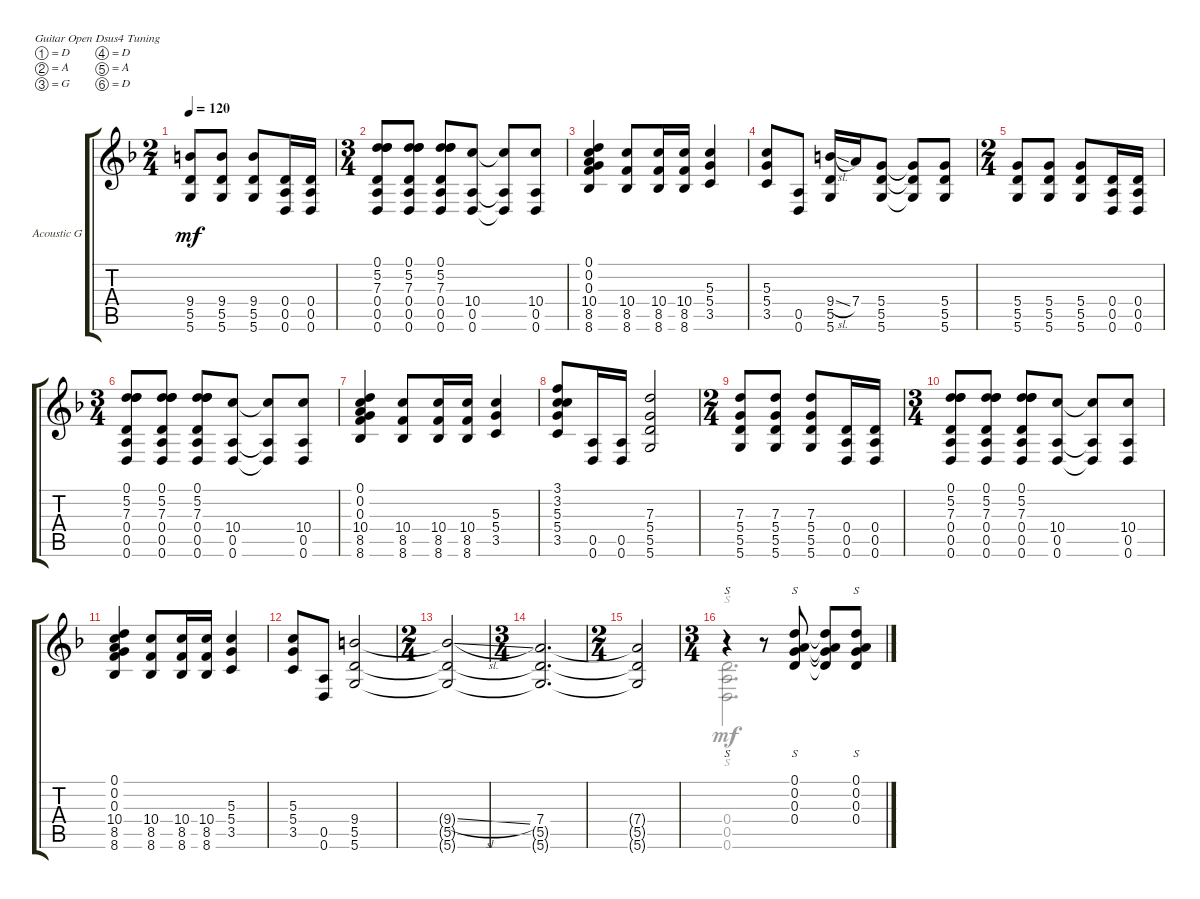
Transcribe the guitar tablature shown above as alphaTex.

\bracketExtendMode groupsimilarinstruments
\firstSystemTrackNameOrientation horizontal
\otherSystemsTrackNameOrientation horizontal
\track ("Acoustic Guitar" "Acoustic G") {instrument acousticgrandpiano}
\staff {score tabs}
\tuning (D4 A3 G3 D3 A2 D2)
\displaytranspose 12
\voice
\ts (2 4)
\tempo 120
\clef g2
\ks dminor
(5.6 5.5 9.4).8{dy mf} (5.6 5.5 9.4).8 (5.6 5.5 9.4).8 (0.6 0.5 0.4).16 (0.6 0.5 0.4).16 |
\ts (3 4)
(0.6 0.5 0.4 7.3 5.2 0.1).8 (0.6 0.5 0.4 7.3 5.2 0.1).8 (0.6 0.5 0.4 7.3 5.2 0.1).8 (0.6 0.5 10.4).8 (0.6{t} 0.5{t} 10.4{t}).8 (0.6 0.5 10.4).8 |
(8.6 8.5 0.3 0.2 10.4 0.1).4 (8.6 8.5 10.4).8 (8.6 8.5 10.4).16 (8.6 8.5 10.4).16 (3.5 5.4 5.3).4 |
(3.5 5.4 5.3).8 (0.6 0.5).8 (5.6 5.5 9.4{sl}).16 7.4.16 (5.6 5.5 5.4).8 (5.6{t} 5.5{t} 5.4{t}).8 (5.6 5.5 5.4).8 |
\ts (2 4)
(5.6 5.5 5.4).8 (5.6 5.5 5.4).8 (5.6 5.5 5.4).8 (0.6 0.5 0.4).16 (0.6 0.5 0.4).16 |
\ts (3 4)
(0.6 0.5 0.4 7.3 5.2 0.1).8 (0.6 0.5 0.4 7.3 5.2 0.1).8 (0.6 0.5 0.4 7.3 5.2 0.1).8 (0.6 0.5 10.4).8 (0.6{t} 0.5{t} 10.4{t}).8 (0.6 0.5 10.4).8 |
(8.6 8.5 0.3 0.2 10.4 0.1).4 (8.6 8.5 10.4).8 (8.6 8.5 10.4).16 (8.6 8.5 10.4).16 (3.5 5.4 5.3).4 |
(3.5 5.4 5.3 3.2 3.1).8 (0.6 0.5).16 (0.6 0.5).16 (5.6 5.5 5.4 7.3).2 |
\ts (2 4)
(5.6 5.5 5.4 7.3).8 (5.6 5.5 5.4 7.3).8 (5.6 5.5 5.4 7.3).8 (0.6 0.5 0.4).16 (0.6 0.5 0.4).16 |
\ts (3 4)
(0.6 0.5 0.4 7.3 5.2 0.1).8 (0.6 0.5 0.4 7.3 5.2 0.1).8 (0.6 0.5 0.4 7.3 5.2 0.1).8 (0.6 0.5 10.4).8 (0.6{t} 0.5{t} 10.4{t}).8 (0.6 0.5 10.4).8 |
(8.6 8.5 0.3 0.2 10.4 0.1).4 (8.6 8.5 10.4).8 (8.6 8.5 10.4).16 (8.6 8.5 10.4).16 (3.5 5.4 5.3).4 |
(3.5 5.4 5.3).8 (0.6 0.5).8 (5.6 5.5 9.4).2 |
\ts (2 4)
(5.6{t} 5.5{t} 9.4{sl t}).2 |
\ts (3 4)
(5.6{t} 5.5{t} 7.4).2{d} |
\ts (2 4)
(5.6{t} 5.5{t} 7.4{t}).2 |
\ts (3 4)
r.4{s} r.8 (0.4 0.3 0.2 0.1).8{s} (0.4{t} 0.3{t} 0.2{t} 0.1{t}).8 (0.4 0.3 0.2 0.1).8{s}
\voice
\clef g2
\ottava regular
\simile none
\ks dminor
|
|
|
|
|
|
|
|
|
|
|
|
|
|
|
(0.6 0.5 0.4).2{s d}
